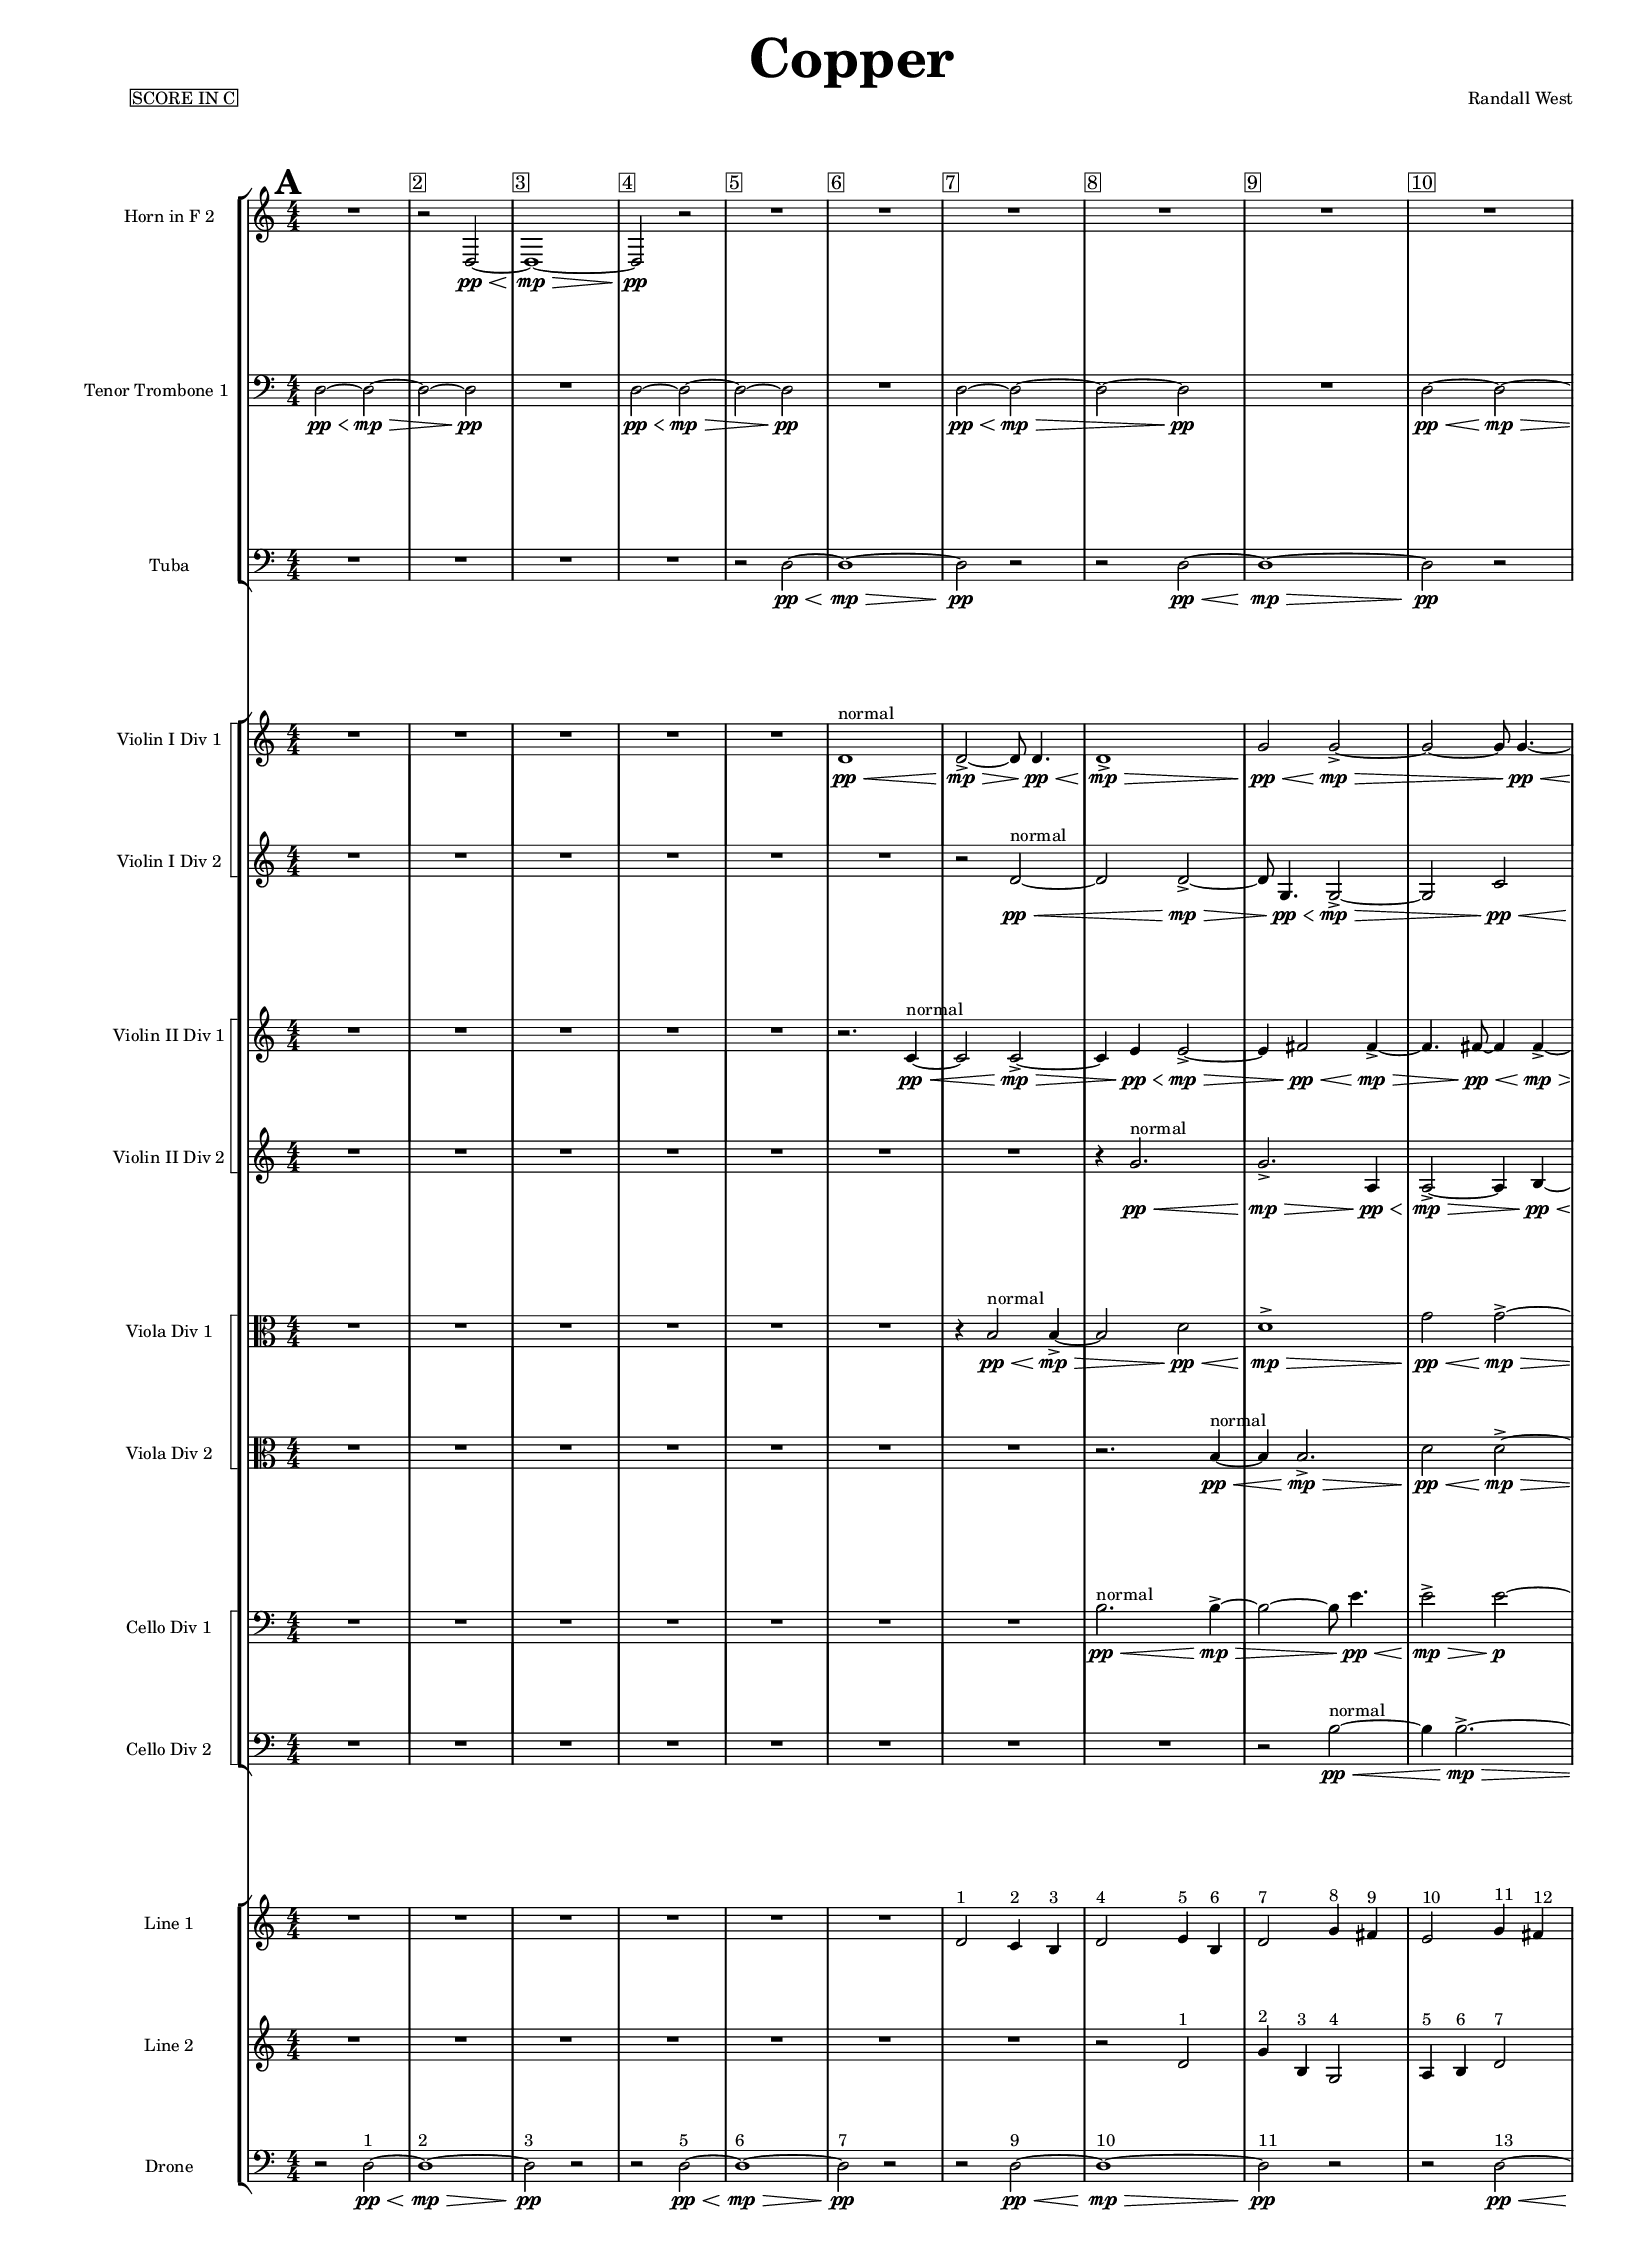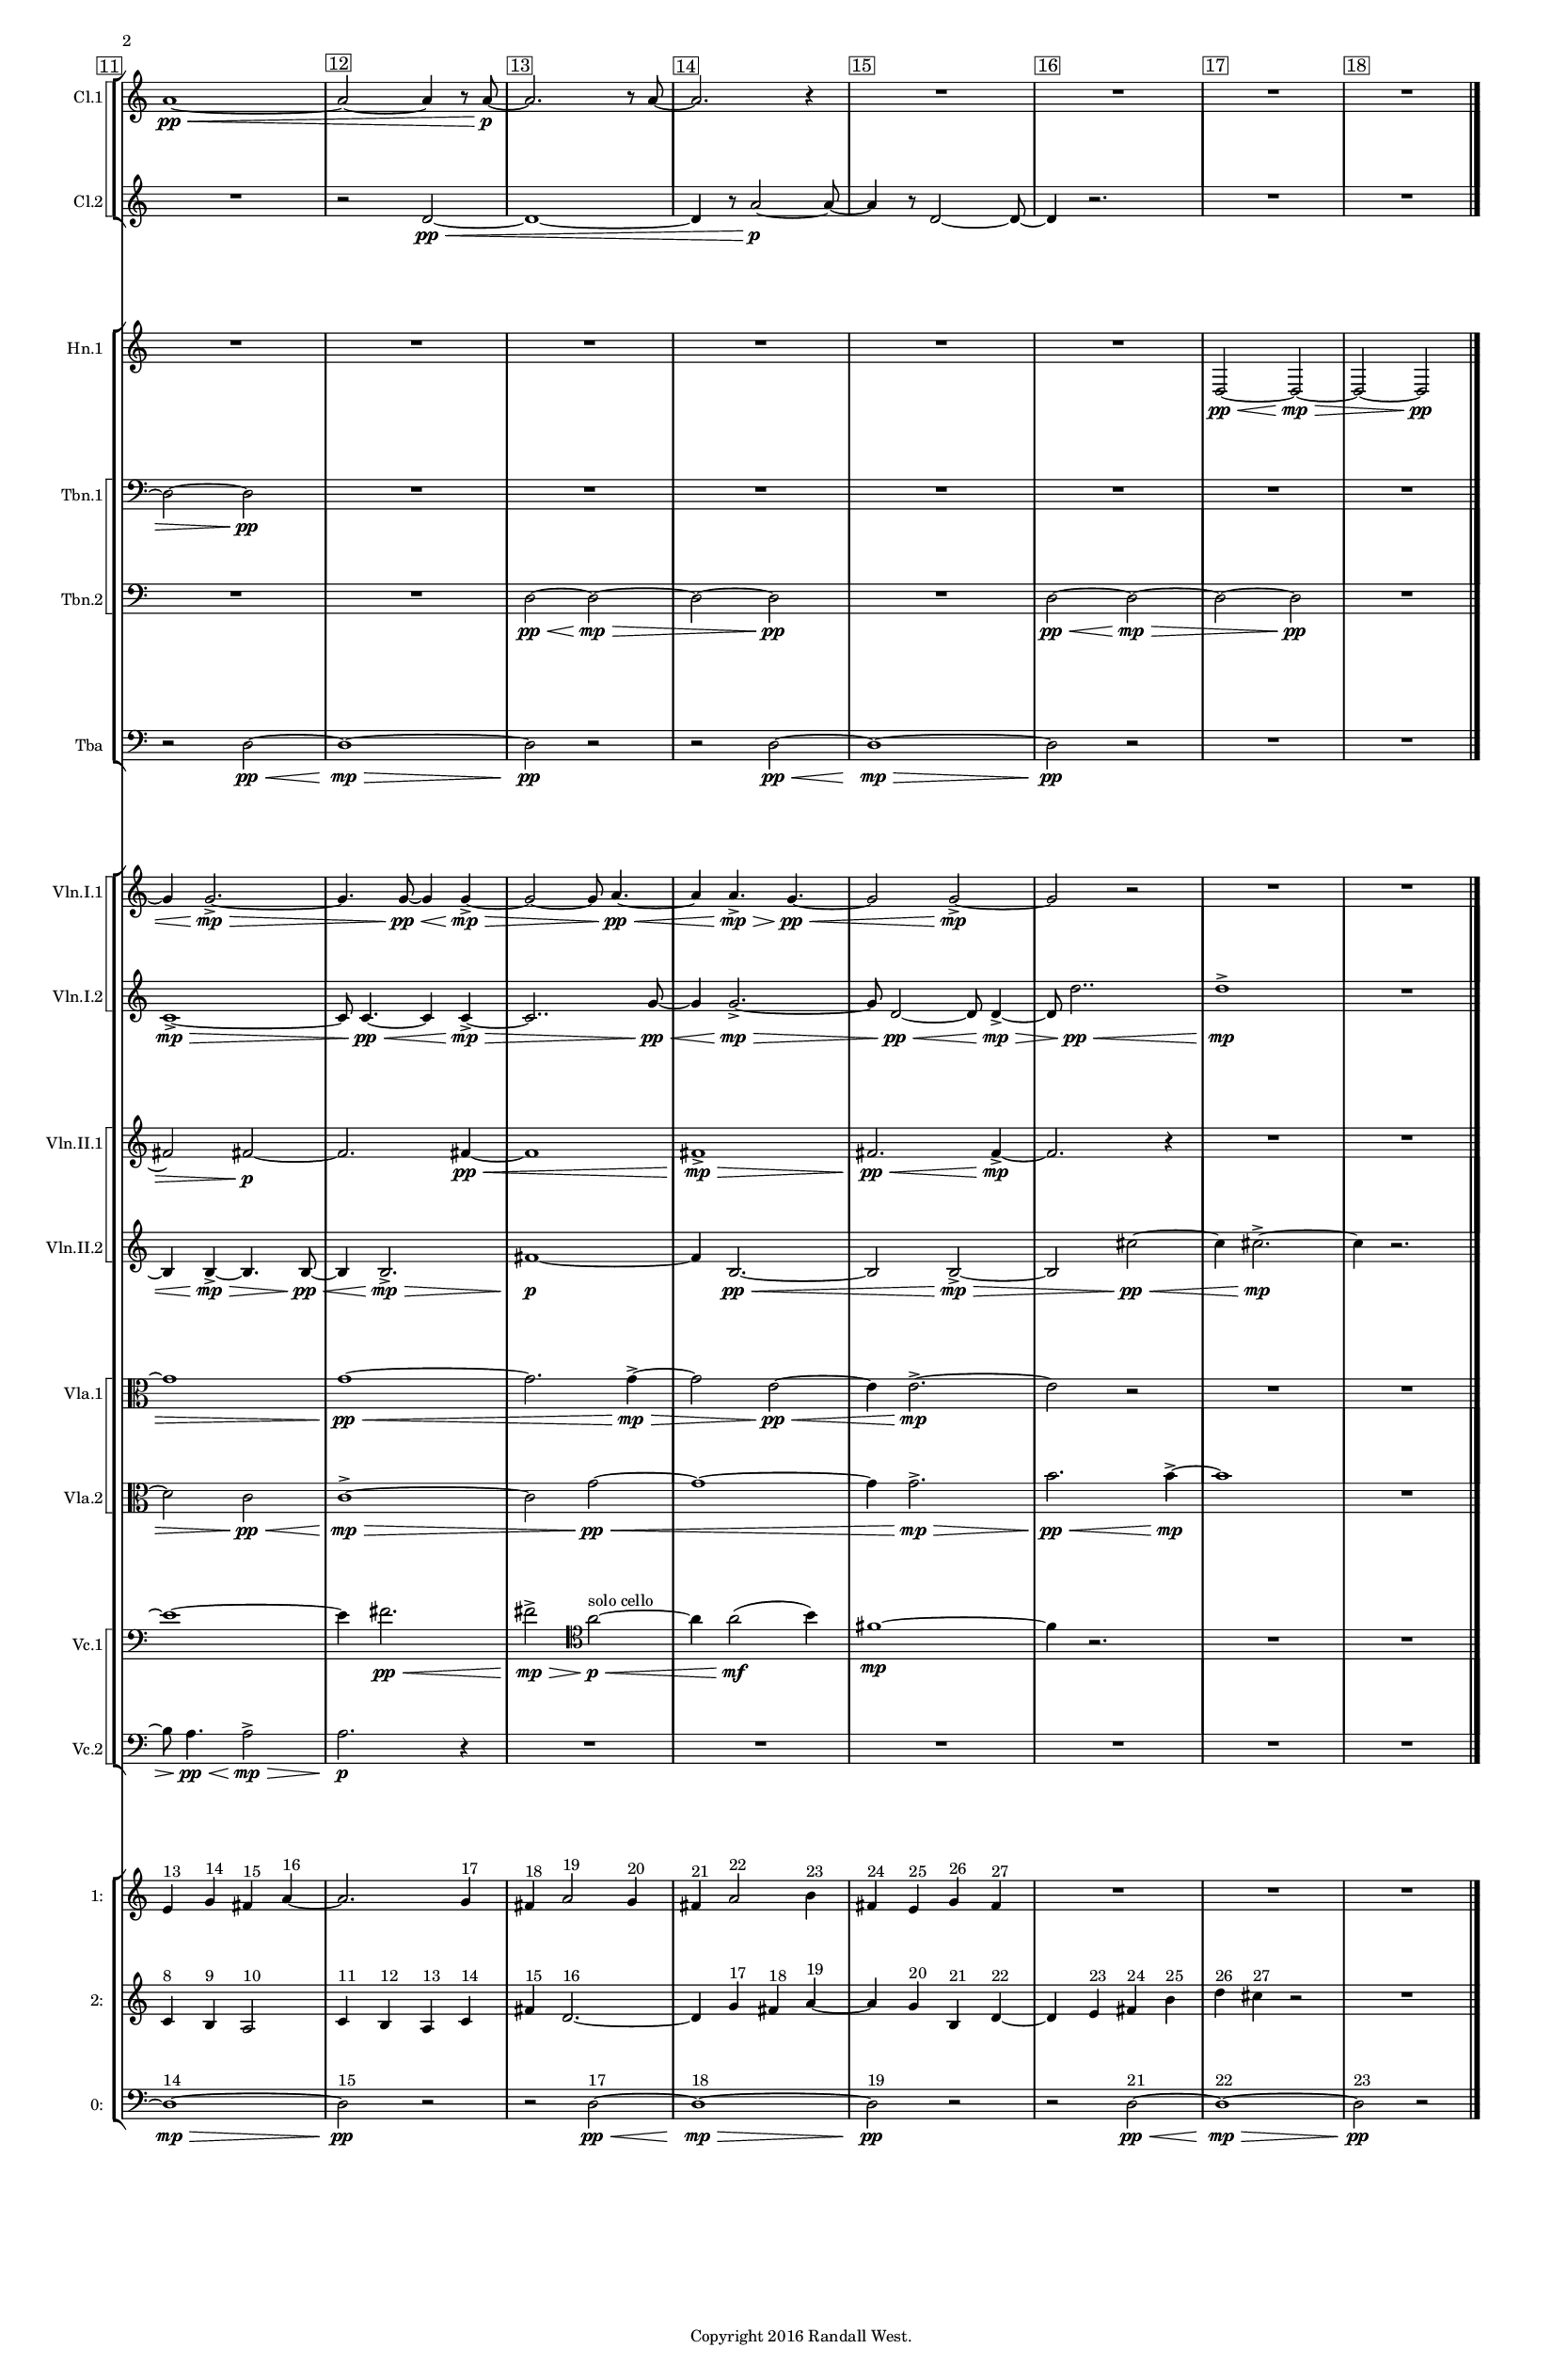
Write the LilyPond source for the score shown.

% 2016-09-23 20:59

\version "2.18.2"
\language "english"

#(set-default-paper-size "tabloid" 'portrait)
#(set-global-staff-size 14.9)

\header {
    composer = "Randall West"
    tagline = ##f
    poet = \markup { \box "SCORE IN C" } %HACKY WAY TO GET SCORE IN C IN THERE !!!!!!
    title = \markup {
        \column {
            \center-align {
                \fontsize #6 {
                    "Copper"
                }
            }
        }
    }
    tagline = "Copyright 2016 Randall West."
}

\paper {
    #(set-paper-size "tabloid")
    %#(set-paper-size "letter")
    left-margin = 22\mm
    system-separator-markup = \slashSeparator
    markup-system-spacing = #'(
        (basic-distance . 0)
        (minimum-distance . 0)
        (padding . 8)
        (stretchability . 0)
    )
    system-system-spacing = #'(
        (basic-distance . 12)
        (minimum-distance . 18)
        (padding . 12)
        (stretchability . 20)
    )
}

\layout {
    \set Score.markFormatter = #format-mark-circle-letters 
    \context {        
        \Score
        
        % \remove "Bar_number_engraver"
        \override BarNumber #'break-visibility = #'#(#f #t #t)
        \override BarNumber #'font-size = #1.2
        \override BarNumber  #'stencil = #(make-stencil-boxer 0.1 0.25 ly:text-interface::print)
        
        \override RehearsalMark #'font-size = #6

    }
    \context {
        \Staff \RemoveEmptyStaves
        \override VerticalAxisGroup #'remove-first = ##t % NOTE: comment this out to show staves on first page
        \override Hairpin #'minimum-length = #6
    }
    \context {
        \RhythmicStaff \RemoveEmptyStaves
        \override VerticalAxisGroup #'remove-first = ##t % NOTE: comment this out to show staves on first page
        \override Hairpin #'minimum-length = #6
    }
    % \context {
    %     \Dynamics
    %     \consists #Measure_counter_engraver
    %     \override MeasureCounter.direction = #DOWN
    %     \override MeasureCounter.font-encoding = #'latin1
    %     \override MeasureCounter.font-shape = #'italic
    %     % to control the distance of the Dynamics context from the staff:
    %     \override VerticalAxisGroup.nonstaff-relatedstaff-spacing.padding = #3
    %     \override MeasureCounter.font-size = #1.2
    %     % NOTE... below causes an error... why?
    %     % \override MeasureCounter.stencil = #(make-stencil-boxer 0.1 0.25 ly:text-interface::print)
    % }
}


\header {}

\layout {}

\paper {}

\score {
    \new Score <<
        \new StaffGroup <<
            \new StaffGroup \with {
                systemStartDelimiter = #'SystemStartSquare
            } <<
                \new Staff {
                    \set Staff.instrumentName = \markup { "Flute 1" }
                    \set Staff.shortInstrumentName = \markup { Fl.1 }
                    {
                        \bar "||"
                        \accidentalStyle modern-cautionary
                        \mark #1
                        R1 * 18
                    }
                }
                \new Staff {
                    \set Staff.instrumentName = \markup { "Flute 2" }
                    \set Staff.shortInstrumentName = \markup { Fl.2 }
                    {
                        \bar "||"
                        \accidentalStyle modern-cautionary
                        \mark #1
                        R1 * 18
                    }
                }
                \new Staff {
                    \set Staff.instrumentName = \markup { "Flute 3" }
                    \set Staff.shortInstrumentName = \markup { Fl.3 }
                    {
                        \bar "||"
                        \accidentalStyle modern-cautionary
                        \mark #1
                        R1 * 18
                    }
                }
            >>
            \new StaffGroup \with {
                systemStartDelimiter = #'SystemStartSquare
            } <<
                \new Staff {
                    \set Staff.instrumentName = \markup { "Oboe 1" }
                    \set Staff.shortInstrumentName = \markup { Ob.1 }
                    {
                        \bar "||"
                        \accidentalStyle modern-cautionary
                        \mark #1
                        R1 * 18
                    }
                }
                \new Staff {
                    \set Staff.instrumentName = \markup { "Oboe 2" }
                    \set Staff.shortInstrumentName = \markup { Ob.2 }
                    {
                        \bar "||"
                        \accidentalStyle modern-cautionary
                        \mark #1
                        R1 * 18
                    }
                }
            >>
            \new StaffGroup \with {
                systemStartDelimiter = #'SystemStartSquare
            } <<
                \new Staff {
                    \set Staff.instrumentName = \markup { "Clarinet 1" }
                    \set Staff.shortInstrumentName = \markup { Cl.1 }
                    {
                        \bar "||"
                        \accidentalStyle modern-cautionary
                        {
                            \mark #1
                            \mark #1
                            R1 * 10
                        }
                        a'1 \pp ~ \<
                        a'2 ~
                        a'4
                        r8
                        a'8 \p ~
                        a'2.
                        r8
                        a'8 ~
                        a'2.
                        r4
                        {
                            R1 * 4
                        }
                    }
                }
                \new Staff {
                    \set Staff.instrumentName = \markup { "Clarinet 2" }
                    \set Staff.shortInstrumentName = \markup { Cl.2 }
                    {
                        \bar "||"
                        \accidentalStyle modern-cautionary
                        {
                            \mark #1
                            \mark #1
                            R1 * 11
                        }
                        r2
                        d'2 \pp ~ \<
                        d'1 ~
                        d'4
                        r8
                        a'2 \p ~
                        a'8 ~
                        a'4
                        r8
                        d'2 ~
                        d'8 ~
                        d'4
                        r2.
                        {
                            R1 * 2
                        }
                    }
                }
            >>
            \new StaffGroup \with {
                systemStartDelimiter = #'SystemStartSquare
            } <<
                \new Staff {
                    \clef "bass"
                    \set Staff.instrumentName = \markup { "Bassoon 1" }
                    \set Staff.shortInstrumentName = \markup { Bsn.1 }
                    {
                        \bar "||"
                        \accidentalStyle modern-cautionary
                        \mark #1
                        R1 * 18
                    }
                }
                \new Staff {
                    \clef "bass"
                    \set Staff.instrumentName = \markup { "Bassoon 2" }
                    \set Staff.shortInstrumentName = \markup { Bsn.2 }
                    {
                        \bar "||"
                        \accidentalStyle modern-cautionary
                        \mark #1
                        R1 * 18
                    }
                }
            >>
        >>
        \new StaffGroup <<
            \new StaffGroup \with {
                systemStartDelimiter = #'SystemStartSquare
            } <<
                \new Staff {
                    \set Staff.instrumentName = \markup { "Horn in F 1" }
                    \set Staff.shortInstrumentName = \markup { Hn.1 }
                    {
                        \bar "||"
                        \accidentalStyle modern-cautionary
                        {
                            \mark #1
                            \mark #1
                            R1 * 16
                        }
                        d2 \pp ~ \<
                        d2 \mp ~ ~ \>
                        d2 ~
                        d2 \pp
                    }
                }
                \new Staff {
                    \set Staff.instrumentName = \markup { "Horn in F 2" }
                    \set Staff.shortInstrumentName = \markup { Hn.2 }
                    {
                        \bar "||"
                        \accidentalStyle modern-cautionary
                        {
                            \mark #1
                            \mark #1
                            R1 * 1
                        }
                        r2
                        d2 \pp ~ \<
                        d1 \mp ~ \>
                        d2 \pp
                        r2
                        {
                            R1 * 14
                        }
                    }
                }
            >>
            \new StaffGroup \with {
                systemStartDelimiter = #'SystemStartSquare
            } <<
                \new Staff {
                    \set Staff.instrumentName = \markup { "Trumpet in C 1" }
                    \set Staff.shortInstrumentName = \markup { Tpt.1 }
                    {
                        \bar "||"
                        \accidentalStyle modern-cautionary
                        \mark #1
                        R1 * 18
                    }
                }
                \new Staff {
                    \set Staff.instrumentName = \markup { "Trumpet in C 2" }
                    \set Staff.shortInstrumentName = \markup { Tpt.2 }
                    {
                        \bar "||"
                        \accidentalStyle modern-cautionary
                        \mark #1
                        R1 * 18
                    }
                }
            >>
            \new StaffGroup \with {
                systemStartDelimiter = #'SystemStartSquare
            } <<
                \new Staff {
                    \clef "bass"
                    \set Staff.instrumentName = \markup { "Tenor Trombone 1" }
                    \set Staff.shortInstrumentName = \markup { Tbn.1 }
                    {
                        \bar "||"
                        \accidentalStyle modern-cautionary
                        \mark #1
                        d2 \pp ~ \<
                        d2 \mp ~ ~ \>
                        d2 ~
                        d2 \pp
                        {
                            R1 * 1
                        }
                        d2 \pp ~ \<
                        d2 \mp ~ ~ \>
                        d2 ~
                        d2 \pp
                        {
                            R1 * 1
                        }
                        d2 \pp ~ \<
                        d2 \mp ~ ~ \>
                        d2 ~
                        d2 \pp
                        {
                            R1 * 1
                        }
                        d2 \pp ~ \<
                        d2 \mp ~ ~ \>
                        d2 ~
                        d2 \pp
                        {
                            R1 * 7
                        }
                    }
                }
                \new Staff {
                    \clef "bass"
                    \set Staff.instrumentName = \markup { "Tenor Trombone 2" }
                    \set Staff.shortInstrumentName = \markup { Tbn.2 }
                    {
                        \bar "||"
                        \accidentalStyle modern-cautionary
                        {
                            \mark #1
                            \mark #1
                            R1 * 12
                        }
                        d2 \pp ~ \<
                        d2 \mp ~ ~ \>
                        d2 ~
                        d2 \pp
                        {
                            R1 * 1
                        }
                        d2 \pp ~ \<
                        d2 \mp ~ ~ \>
                        d2 ~
                        d2 \pp
                        {
                            R1 * 1
                        }
                    }
                }
            >>
            \new Staff {
                \clef "bass"
                \set Staff.instrumentName = \markup { Tuba }
                \set Staff.shortInstrumentName = \markup { Tba }
                {
                    \bar "||"
                    \accidentalStyle modern-cautionary
                    {
                        \mark #1
                        \mark #1
                        R1 * 4
                    }
                    r2
                    d2 \pp ~ \<
                    d1 \mp ~ \>
                    d2 \pp
                    r2
                    r2
                    d2 \pp ~ \<
                    d1 \mp ~ \>
                    d2 \pp
                    r2
                    r2
                    d2 \pp ~ \<
                    d1 \mp ~ \>
                    d2 \pp
                    r2
                    r2
                    d2 \pp ~ \<
                    d1 \mp ~ \>
                    d2 \pp
                    r2
                    {
                        R1 * 2
                    }
                }
            }
        >>
        \new Staff {
            \clef "bass"
            \set Staff.instrumentName = \markup { Timpani }
            \set Staff.shortInstrumentName = \markup { Timp }
            {
                \bar "||"
                \accidentalStyle modern-cautionary
                \mark #1
                R1 * 18
            }
        }
        \new StaffGroup <<
            \new RhythmicStaff {
                \clef "percussion"
                \set Staff.instrumentName = \markup { "Percussion 1" }
                \set Staff.shortInstrumentName = \markup { Perc.1 }
                {
                    \bar "||"
                    \accidentalStyle modern-cautionary
                    \mark #1
                    R1 * 18
                }
            }
            \new StaffGroup \with {
                systemStartDelimiter = #'SystemStartSquare
            } <<
                \new RhythmicStaff {
                    \clef "percussion"
                    \set Staff.instrumentName = \markup { "Percussion 2" }
                    \set Staff.shortInstrumentName = \markup { Perc.2 }
                    {
                        \bar "||"
                        \accidentalStyle modern-cautionary
                        \mark #1
                        R1 * 18
                    }
                }
                \new Staff {
                    \set Staff.instrumentName = \markup { "Perc. 2 - Vibraphone" }
                    \set Staff.shortInstrumentName = \markup { Vib. }
                    {
                        \bar "||"
                        \accidentalStyle modern-cautionary
                        \mark #1
                        R1 * 18
                    }
                }
            >>
        >>
        \new PianoStaff <<
            \set PianoStaff.instrumentName = \markup { Harp }
            \set PianoStaff.shortInstrumentName = \markup { Hp. }
            \new Staff {
                {
                    \bar "||"
                    \accidentalStyle modern-cautionary
                    \mark #1
                    R1 * 18
                }
            }
            \new Staff {
                \clef "bass"
                {
                    \bar "||"
                    \accidentalStyle modern-cautionary
                    \mark #1
                    R1 * 18
                }
            }
        >>
        \new PianoStaff <<
            \set PianoStaff.instrumentName = \markup { Piano }
            \set PianoStaff.shortInstrumentName = \markup { Pno. }
            \new Staff {
                {
                    \bar "||"
                    \accidentalStyle modern-cautionary
                    \mark #1
                    R1 * 18
                }
            }
            \new Staff {
                \clef "bass"
                {
                    \bar "||"
                    \accidentalStyle modern-cautionary
                    \mark #1
                    R1 * 18
                }
            }
        >>
        \new StaffGroup <<
            \new StaffGroup \with {
                systemStartDelimiter = #'SystemStartSquare
            } <<
                \new Staff {
                    \set Staff.instrumentName = \markup { "Violin I Div 1" }
                    \set Staff.shortInstrumentName = \markup { Vln.I.1 }
                    {
                        \bar "||"
                        \accidentalStyle modern-cautionary
                        {
                            \mark #1
                            \mark #1
                            R1 * 5
                        }
                        d'1 \pp \< ^ \markup { normal }
                        d'2 -\accent \mp ~ \>
                        d'8
                        d'4. \pp \<
                        d'1 -\accent \mp \>
                        g'2 \pp \<
                        g'2 -\accent \mp ~ \>
                        g'2 ~
                        g'8
                        g'4. \pp ~ \<
                        g'4
                        g'2. -\accent \mp ~ \>
                        g'4.
                        g'8 \pp ~ \<
                        g'4
                        g'4 -\accent \mp ~ \>
                        g'2 ~
                        g'8
                        a'4. \pp ~ \<
                        a'4
                        a'4. -\accent \mp \>
                        g'4. \pp ~ \<
                        g'2
                        g'2 -\accent \mp ~
                        g'2
                        r2
                        {
                            R1 * 2
                        }
                    }
                }
                \new Staff {
                    \set Staff.instrumentName = \markup { "Violin I Div 2" }
                    \set Staff.shortInstrumentName = \markup { Vln.I.2 }
                    {
                        \bar "||"
                        \accidentalStyle modern-cautionary
                        {
                            \mark #1
                            \mark #1
                            R1 * 6
                        }
                        r2
                        d'2 \pp ~ \< ^ \markup { normal }
                        d'2
                        d'2 -\accent \mp ~ \>
                        d'8
                        g4. \pp \<
                        g2 -\accent \mp ~ \>
                        g2
                        c'2 \pp \<
                        c'1 -\accent \mp ~ \>
                        c'8
                        c'4. \pp ~ \<
                        c'4
                        c'4 -\accent \mp ~ \>
                        c'2..
                        g'8 \pp ~ \<
                        g'4
                        g'2. -\accent \mp ~ \>
                        g'8
                        d'2 \pp ~ \<
                        d'8
                        d'4 -\accent \mp ~ \>
                        d'8
                        d''2.. \pp \<
                        d''1 -\accent \mp
                        {
                            R1 * 1
                        }
                    }
                }
            >>
            \new StaffGroup \with {
                systemStartDelimiter = #'SystemStartSquare
            } <<
                \new Staff {
                    \set Staff.instrumentName = \markup { "Violin II Div 1" }
                    \set Staff.shortInstrumentName = \markup { Vln.II.1 }
                    {
                        \bar "||"
                        \accidentalStyle modern-cautionary
                        {
                            \mark #1
                            \mark #1
                            R1 * 5
                        }
                        r2.
                        c'4 \pp ~ \< ^ \markup { normal }
                        c'2
                        c'2 -\accent \mp ~ \>
                        c'4
                        e'4 \pp \<
                        e'2 -\accent \mp ~ \>
                        e'4
                        fs'2 \pp \<
                        fs'4 -\accent \mp ~ \>
                        fs'4.
                        fs'8 \pp ~ \<
                        fs'4
                        fs'4 -\accent \mp ~ \>
                        fs'2
                        fs'2 \p ~
                        fs'2.
                        fs'4 \pp ~ \<
                        fs'1
                        fs'1 -\accent \mp \>
                        fs'2. \pp \<
                        fs'4 -\accent \mp ~
                        fs'2.
                        r4
                        {
                            R1 * 2
                        }
                    }
                }
                \new Staff {
                    \set Staff.instrumentName = \markup { "Violin II Div 2" }
                    \set Staff.shortInstrumentName = \markup { Vln.II.2 }
                    {
                        \bar "||"
                        \accidentalStyle modern-cautionary
                        {
                            \mark #1
                            \mark #1
                            R1 * 7
                        }
                        r4
                        g'2. \pp \< ^ \markup { normal }
                        g'2. -\accent \mp \>
                        a4 \pp \<
                        a2 -\accent \mp ~ \>
                        a4
                        b4 \pp ~ \<
                        b4
                        b4 -\accent \mp ~ \>
                        b4.
                        b8 \pp ~ \<
                        b4
                        b2. -\accent \mp \>
                        fs'1 \p ~
                        fs'4
                        b2. \pp ~ \<
                        b2
                        b2 -\accent \mp ~ \>
                        b2
                        cs''2 \pp ~ \<
                        cs''4
                        cs''2. -\accent \mp ~
                        cs''4
                        r2.
                    }
                }
            >>
            \new StaffGroup \with {
                systemStartDelimiter = #'SystemStartSquare
            } <<
                \new Staff {
                    \clef "alto"
                    \set Staff.instrumentName = \markup { "Viola Div 1" }
                    \set Staff.shortInstrumentName = \markup { Vla.1 }
                    {
                        \bar "||"
                        \accidentalStyle modern-cautionary
                        {
                            \mark #1
                            \mark #1
                            R1 * 6
                        }
                        r4
                        b2 \pp \< ^ \markup { normal }
                        b4 -\accent \mp ~ \>
                        b2
                        d'2 \pp \<
                        d'1 -\accent \mp \>
                        g'2 \pp \<
                        g'2 -\accent \mp ~ \>
                        g'1
                        g'1 \pp ~ \<
                        g'2.
                        g'4 -\accent \mp ~ \>
                        g'2
                        e'2 \pp ~ \<
                        e'4
                        e'2. -\accent \mp ~
                        e'2
                        r2
                        {
                            R1 * 2
                        }
                    }
                }
                \new Staff {
                    \clef "alto"
                    \set Staff.instrumentName = \markup { "Viola Div 2" }
                    \set Staff.shortInstrumentName = \markup { Vla.2 }
                    {
                        \bar "||"
                        \accidentalStyle modern-cautionary
                        {
                            \mark #1
                            \mark #1
                            R1 * 7
                        }
                        r2.
                        b4 \pp ~ \< ^ \markup { normal }
                        b4
                        b2. -\accent \mp \>
                        d'2 \pp \<
                        d'2 -\accent \mp ~ \>
                        d'2
                        c'2 \pp \<
                        c'1 -\accent \mp ~ \>
                        c'2
                        g'2 \pp ~ \<
                        g'1 ~
                        g'4
                        g'2. -\accent \mp \>
                        b'2. \pp \<
                        b'4 -\accent \mp ~
                        b'1
                        {
                            R1 * 1
                        }
                    }
                }
            >>
            \new StaffGroup \with {
                systemStartDelimiter = #'SystemStartSquare
            } <<
                \new Staff {
                    \clef "bass"
                    \set Staff.instrumentName = \markup { "Cello Div 1" }
                    \set Staff.shortInstrumentName = \markup { Vc.1 }
                    {
                        \bar "||"
                        \accidentalStyle modern-cautionary
                        {
                            \mark #1
                            \mark #1
                            R1 * 7
                        }
                        b2. \pp \< ^ \markup { normal }
                        b4 -\accent \mp ~ \>
                        b2 ~
                        b8
                        e'4. \pp \<
                        e'2 -\accent \mp \>
                        e'2 \p ~
                        e'1 ~
                        e'4
                        fs'2. \pp \<
                        fs'2 -\accent \mp \>
                        \clef tenor
                        a'2 \p ~ \< ^ \markup { "solo cello" }
                        a'4
                        a'2 \mf (
                        b'4 )
                        fs'1 \mp ~
                        fs'4
                        r2.
                        {
                            R1 * 2
                        }
                    }
                }
                \new Staff {
                    \clef "bass"
                    \set Staff.instrumentName = \markup { "Cello Div 2" }
                    \set Staff.shortInstrumentName = \markup { Vc.2 }
                    {
                        \bar "||"
                        \accidentalStyle modern-cautionary
                        {
                            \mark #1
                            \mark #1
                            R1 * 8
                        }
                        r2
                        b2 \pp ~ \< ^ \markup { normal }
                        b4
                        b2. -\accent \mp ~ \>
                        b8
                        a4. \pp \<
                        a2 -\accent \mp \>
                        a2. \p
                        r4
                        {
                            R1 * 6
                        }
                    }
                }
            >>
            \new Staff {
                \clef "bass"
                \set Staff.instrumentName = \markup { Bass }
                \set Staff.shortInstrumentName = \markup { Cb }
                {
                    \bar "||"
                    \accidentalStyle modern-cautionary
                    \mark #1
                    R1 * 18
                }
            }
        >>
        \new StaffGroup <<
            \new Staff {
                \set Staff.instrumentName = \markup { "Line 1" }
                \set Staff.shortInstrumentName = \markup { 1: }
                \time 4/4
                {
                    \numericTimeSignature
                    \accidentalStyle modern-cautionary
                    {
                        \mark #1
                        \mark #1
                        R1 * 6
                    }
                    d'2 ^ \markup { 1 }
                    c'4 ^ \markup { 2 }
                    b4 ^ \markup { 3 }
                    d'2 ^ \markup { 4 }
                    e'4 ^ \markup { 5 }
                    b4 ^ \markup { 6 }
                    d'2 ^ \markup { 7 }
                    g'4 ^ \markup { 8 }
                    fs'4 ^ \markup { 9 }
                    e'2 ^ \markup { 10 }
                    g'4 ^ \markup { 11 }
                    fs'4 ^ \markup { 12 }
                    e'4 ^ \markup { 13 }
                    g'4 ^ \markup { 14 }
                    fs'4 ^ \markup { 15 }
                    a'4 ~ ^ \markup { 16 }
                    a'2.
                    g'4 ^ \markup { 17 }
                    fs'4 ^ \markup { 18 }
                    a'2 ^ \markup { 19 }
                    g'4 ^ \markup { 20 }
                    fs'4 ^ \markup { 21 }
                    a'2 ^ \markup { 22 }
                    b'4 ^ \markup { 23 }
                    fs'4 ^ \markup { 24 }
                    e'4 ^ \markup { 25 }
                    g'4 ^ \markup { 26 }
                    fs'4 ^ \markup { 27 }
                    {
                        R1 * 3
                    }
                }
            }
            \new Staff {
                \set Staff.instrumentName = \markup { "Line 2" }
                \set Staff.shortInstrumentName = \markup { 2: }
                \time 4/4
                {
                    \numericTimeSignature
                    \accidentalStyle modern-cautionary
                    {
                        \mark #1
                        \mark #1
                        R1 * 7
                    }
                    r2
                    d'2 ^ \markup { 1 }
                    g'4 ^ \markup { 2 }
                    b4 ^ \markup { 3 }
                    g2 ^ \markup { 4 }
                    a4 ^ \markup { 5 }
                    b4 ^ \markup { 6 }
                    d'2 ^ \markup { 7 }
                    c'4 ^ \markup { 8 }
                    b4 ^ \markup { 9 }
                    a2 ^ \markup { 10 }
                    c'4 ^ \markup { 11 }
                    b4 ^ \markup { 12 }
                    a4 ^ \markup { 13 }
                    c'4 ^ \markup { 14 }
                    fs'4 ^ \markup { 15 }
                    d'2. ~ ^ \markup { 16 }
                    d'4
                    g'4 ^ \markup { 17 }
                    fs'4 ^ \markup { 18 }
                    a'4 ~ ^ \markup { 19 }
                    a'4
                    g'4 ^ \markup { 20 }
                    b4 ^ \markup { 21 }
                    d'4 ~ ^ \markup { 22 }
                    d'4
                    e'4 ^ \markup { 23 }
                    fs'4 ^ \markup { 24 }
                    b'4 ^ \markup { 25 }
                    d''4 ^ \markup { 26 }
                    cs''4 ^ \markup { 27 }
                    r2
                    {
                        R1 * 1
                    }
                }
            }
            \new Staff {
                \set Staff.instrumentName = \markup { "Line 3" }
                \set Staff.shortInstrumentName = \markup { 3: }
                {
                    \accidentalStyle modern-cautionary
                    R1 * 18
                }
            }
            \new Staff {
                \set Staff.instrumentName = \markup { "Line 4" }
                \set Staff.shortInstrumentName = \markup { 4: }
                {
                    \accidentalStyle modern-cautionary
                    R1 * 18
                }
            }
            \new Staff {
                \set Staff.instrumentName = \markup { "Line 5" }
                \set Staff.shortInstrumentName = \markup { 5: }
                {
                    \accidentalStyle modern-cautionary
                    R1 * 18
                }
            }
            \new Staff {
                \set Staff.instrumentName = \markup { "Line 6" }
                \set Staff.shortInstrumentName = \markup { 6: }
                {
                    \accidentalStyle modern-cautionary
                    R1 * 18
                }
            }
            \new Staff {
                \set Staff.instrumentName = \markup { "Line 7" }
                \set Staff.shortInstrumentName = \markup { 7: }
                {
                    \accidentalStyle modern-cautionary
                    R1 * 18
                }
            }
            \new Staff {
                \set Staff.instrumentName = \markup { "Line 8" }
                \set Staff.shortInstrumentName = \markup { 8: }
                {
                    \accidentalStyle modern-cautionary
                    R1 * 18
                }
            }
            \new Staff {
                \set Staff.instrumentName = \markup { "Line 9" }
                \set Staff.shortInstrumentName = \markup { 9: }
                {
                    \accidentalStyle modern-cautionary
                    R1 * 18
                }
            }
            \new Staff {
                \clef "bass"
                \set Staff.instrumentName = \markup { Drone }
                \set Staff.shortInstrumentName = \markup { 0: }
                {
                    \accidentalStyle modern-cautionary
                    \mark #1
                    r2
                    d2 \pp ~ \< ^ \markup { 1 }
                    d1 \mp ~ \> ^ \markup { 2 }
                    d2 \pp ^ \markup { 3 }
                    r2
                    r2
                    d2 \pp ~ \< ^ \markup { 5 }
                    d1 \mp ~ \> ^ \markup { 6 }
                    d2 \pp ^ \markup { 7 }
                    r2
                    r2
                    d2 \pp ~ \< ^ \markup { 9 }
                    d1 \mp ~ \> ^ \markup { 10 }
                    d2 \pp ^ \markup { 11 }
                    r2
                    r2
                    d2 \pp ~ \< ^ \markup { 13 }
                    d1 \mp ~ \> ^ \markup { 14 }
                    d2 \pp ^ \markup { 15 }
                    r2
                    r2
                    d2 \pp ~ \< ^ \markup { 17 }
                    d1 \mp ~ \> ^ \markup { 18 }
                    d2 \pp ^ \markup { 19 }
                    r2
                    r2
                    d2 \pp ~ \< ^ \markup { 21 }
                    d1 \mp ~ \> ^ \markup { 22 }
                    d2 \pp ^ \markup { 23 }
                    r2
                    \bar "|."
                }
            }
        >>
    >>
}